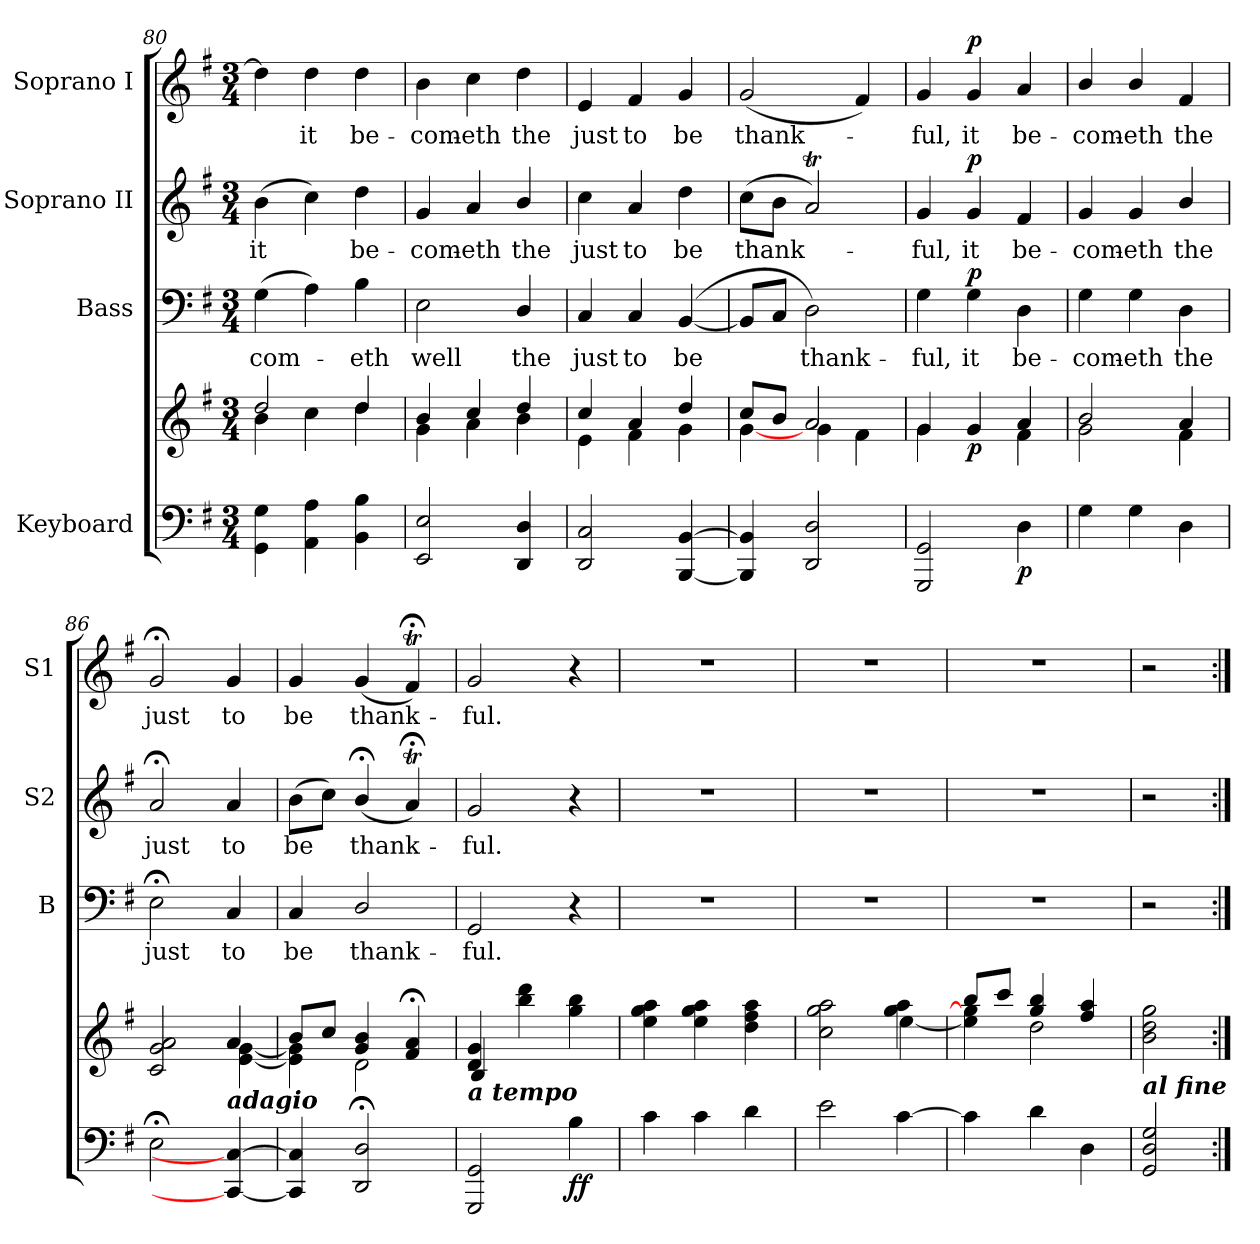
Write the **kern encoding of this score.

**kern	**kern	**dynam	**kern	**text	**dynam	**kern	**text	**dynam	**kern	**text	**dynam
*part4	*part4	*part4	*part3	*part3	*part3	*part2	*part2	*part2	*part1	*part1	*part1
*staff5	*staff4	*staff4/5	*staff3	*staff3	*staff3	*staff2	*staff2	*staff2	*staff1	*staff1	*staff1
*I"Keyboard	*	*	*I"Bass	*	*	*I"Soprano II	*	*	*I"Soprano I	*	*
*	*	*	*I'B	*	*	*I'S2	*	*	*I'S1	*	*
*clefF4	*clefG2	*	*clefF4	*	*	*clefG2	*	*	*clefG2	*	*
*k[f#]	*k[f#]	*	*k[f#]	*	*	*k[f#]	*	*	*k[f#]	*	*
*G:	*G:	*	*G:	*	*	*G:	*	*	*G:	*	*
*M3/4	*M3/4	*	*M3/4	*	*	*M3/4	*	*	*M3/4	*	*
=80	=80	=80	=80	=80	=80	=80	=80	=80	=80	=80	=80
*	*^	*	*	*	*	*	*	*	*	*	*
!	!	!	!	!	!LO:LY:b	!	!	!LO:LY:b	!	!	!	!
4GG\ 4G\	2dd/	4b\	.	(>4G	-com-	.	(>4b	it	.	4dd]	.	.
!	!	!	!	!	!	!	!	!	!	!	!LO:LY:b	!
4AA 4A	.	4cc\	.	4A)	.	.	4cc)	.	.	4dd	it	.
!	!	!	!	!	!LO:LY:b	!	!	!LO:LY:b	!	!	!LO:LY:b	!
4BB 4B	4dd/	4dd\	.	4B	eth	.	4dd	be-	.	4dd	be-	.
=81	=81	=81	=81	=81	=81	=81	=81	=81	=81	=81	=81	=81
!	!	!	!	!	!LO:LY:b	!	!	!LO:LY:b	!	!	!LO:LY:b	!
2EE 2E	4b/	4g\	.	2E	well	.	4g	-com-	.	4b	-com-	.
!	!	!	!	!	!	!	!	!LO:LY:b	!	!	!LO:LY:b	!
.	4cc/	4a\	.	.	.	.	4a	-eth	.	4cc	-eth	.
!	!	!	!	!	!LO:LY:b	!	!	!LO:LY:b	!	!	!LO:LY:b	!
4DD 4D	4dd/	4b\	.	4D/	the	.	4b/	the	.	4dd	the	.
!!LO:LB:g=z
=82	=82	=82	=82	=82	=82	=82	=82	=82	=82	=82	=82	=82
!	!	!	!	!	!LO:LY:b	!	!	!LO:LY:b	!	!	!LO:LY:b	!
2DD 2C	4cc/	4e\	.	4C	just	.	4cc	just	.	4e	just	.
!	!	!	!	!	!LO:LY:b	!	!	!LO:LY:b	!	!	!LO:LY:b	!
.	4a/	4f#\	.	4C	to	.	4a	to	.	4f#	to	.
!	!	!	!	!	!LO:LY:b	!	!	!LO:LY:b	!	!	!LO:LY:b	!
[4BBB [4BB	4dd/	4g\	.	(<[4BB	be	.	4dd	be	.	4g	be	.
=83	=83	=83	=83	=83	=83	=83	=83	=83	=83	=83	=83	=83
!	!	!	!	!	!	!	!	!LO:LY:b	!	!	!LO:LY:b	!
4BBB] 4BB]	8cc/L	[4g\	.	8BBL]	.	.	(>8ccL	thank-	.	(<2g	thank-	.
.	8b/J	.	.	8CJ	.	.	8bJ	.	.	.	.	.
!	!	!	!	!	!LO:LY:b	!	!	!	!	!	!	!
2DD 2D	2a/	4g\	.	2D)	thank-	.	2aT)	.	.	.	.	.
.	.	4f#\	.	.	.	.	.	.	.	4f#)	.	.
=84	=84	=84	=84	=84	=84	=84	=84	=84	=84	=84	=84	=84
!	!	!	!	!	!LO:LY:b	!	!	!LO:LY:b	!	!	!LO:LY:b	!
2GGG 2GG	4g/	4g\	.	4G	-ful,	.	4g	ful,	.	4g	ful,	.
!	!	!	!LO:DY:b	!	!LO:LY:b	!LO:DY:b	!	!LO:LY:b	!LO:DY:b	!	!LO:LY:b	!LO:DY:b
.	4g/	4ryy	p	4G	it	p	4g	it	p	4g	it	p
!	!	!	!LO:DY:b=2	!	!LO:LY:b	!	!	!LO:LY:b	!	!	!LO:LY:b	!
4D	4a/	4f#\	p	4D	be-	.	4f#	be-	.	4a	be-	.
=85	=85	=85	=85	=85	=85	=85	=85	=85	=85	=85	=85	=85
!	!	!	!	!	!LO:LY:b	!	!	!LO:LY:b	!	!	!LO:LY:b	!
4G	2b/	2g\	.	4G	-com-	.	4g	-com-	.	4b/	-com-	.
!	!	!	!	!	!LO:LY:b	!	!	!LO:LY:b	!	!	!LO:LY:b	!
4G	.	.	.	4G	-eth	.	4g	-eth	.	4b/	-eth	.
!	!	!	!	!	!LO:LY:b	!	!	!LO:LY:b	!	!	!LO:LY:b	!
4D	4a/	4f#\	.	4D	the	.	4b/	the	.	4f#	the	.
=86	=86	=86	=86	=86	=86	=86	=86	=86	=86	=86	=86	=86
!	!	!	!	!	!LO:LY:b	!	!	!LO:LY:b	!	!	!LO:LY:b	!
2E;<	2c/ 2g/ 2a/	2ryy	.	2E;<;<	just	.	2a;<	just	.	2g;<	just	.
!	!LO:TX:b:Bi:t=adagio	!	!	!	!	!	!	!	!	!	!	!
!	!	!	!	!	!LO:LY:b	!	!	!LO:LY:b	!	!	!LO:LY:b	!
4CC_ 4C_	4a/	[4e\ [4g\	.	4C	to	.	4a	to	.	4g	to	.
=87	=87	=87	=87	=87	=87	=87	=87	=87	=87	=87	=87	=87
!	!	!	!	!	!LO:LY:b	!	!	!LO:LY:b	!	!	!LO:LY:b	!
4CC] 4C]	8b/L	4e\] 4g\]	.	4C	be	.	(>8bL	be	.	4g	be	.
.	8cc/J	.	.	.	.	.	8ccJ)	.	.	.	.	.
!	!	!	!	!	!LO:LY:b	!	!	!LO:LY:b	!	!	!LO:LY:b	!
2DD;< 2D;<	4g/ 4b/	2d\	.	2D/	thank-	.	(<4b;</	thank-	.	(<4g	thank-	.
.	4f#/;< 4a/;<	.	.	.	.	.	4a;<T)	.	.	4f#;<t)	.	.
=88	=88	=88	=88	=88	=88	=88	=88	=88	=88	=88	=88	=88
!	!LO:TX:b:Bi:t=a tempo	!	!	!	!	!	!	!	!	!	!	!
!	!	!	!	!	!LO:LY:b	!	!	!LO:LY:b	!	!	!LO:LY:b	!
2GGG 2GG	4d/ 4g/	4B/	.	2GG	-ful.	.	2g	ful.	.	2g	ful.	.
.	4bb\ 4ddd\	4ryy	.	.	.	.	.	.	.	.	.	.
!	!	!	!LO:DY:b=2	!	!	!	!	!	!	!	!	!
!	!	!	!LO:DY:n=1:b	!	!	!	!	!	!	!	!	!
4B	4gg\ 4bb\	4ryy	f f	4r	.	.	4r	.	.	4r	.	.
=89	=89	=89	=89	=89	=89	=89	=89	=89	=89	=89	=89	=89
!	!	!	!	!LO:N:vis=1	!	!	!LO:N:vis=1	!	!	!LO:N:vis=1	!	!
4c	4ee\ 4gg\ 4aa\	2ryy	.	2.r	.	.	2.r	.	.	2.r	.	.
4c	4ee\ 4gg\ 4aa\	.	.	.	.	.	.	.	.	.	.	.
4d	4dd\ 4ff#\ 4aa\	4ryy	.	.	.	.	.	.	.	.	.	.
=90	=90	=90	=90	=90	=90	=90	=90	=90	=90	=90	=90	=90
!	!	!	!	!LO:N:vis=1	!	!	!LO:N:vis=1	!	!	!LO:N:vis=1	!	!
2e	2cc\ 2gg\ 2aa\	2ryy	.	2.r	.	.	2.r	.	.	2.r	.	.
[4c	4gg\ 4aa\	[4ee\	.	.	.	.	.	.	.	.	.	.
=91	=91	=91	=91	=91	=91	=91	=91	=91	=91	=91	=91	=91
!	!	!	!	!LO:N:vis=1	!	!	!LO:N:vis=1	!	!	!LO:N:vis=1	!	!
4c]	8bb/L	4ee\] 4gg\]	.	2.r	.	.	2.r	.	.	2.r	.	.
.	8ccc/J	.	.	.	.	.	.	.	.	.	.	.
4d	4gg/ 4bb/	2dd\	.	.	.	.	.	.	.	.	.	.
4D	4ff#/ 4aa/	.	.	.	.	.	.	.	.	.	.	.
=92	=92	=92	=92	=92	=92	=92	=92	=92	=92	=92	=92	=92
!	!LO:TX:b:Bi:t=al fine	!	!	!	!	!	!	!	!	!	!	!
2GG 2D 2G	2b\ 2dd\ 2gg\	2ryy	.	2r	.	.	2r	.	.	2r	.	.
*	*v	*v	*	*	*	*	*	*	*	*	*	*
=:|!	=:|!	=:|!	=:|!	=:|!	=:|!	=:|!	=:|!	=:|!	=:|!	=:|!	=:|!
*-	*-	*-	*-	*-	*-	*-	*-	*-	*-	*-	*-
